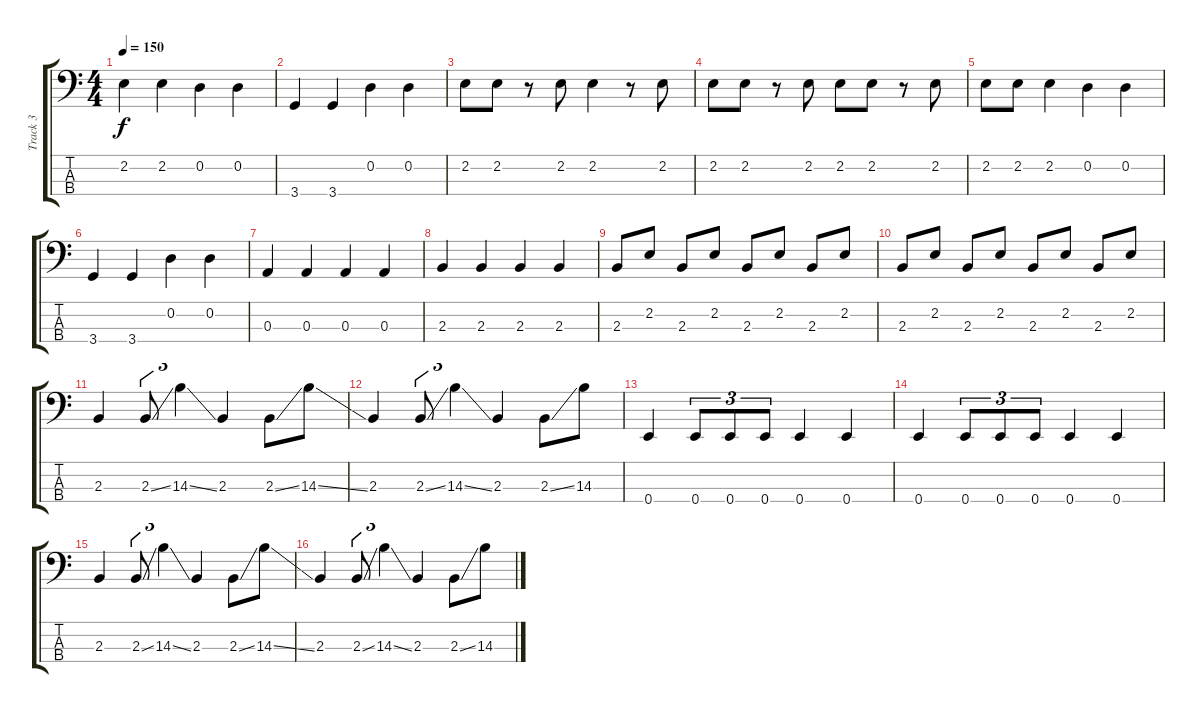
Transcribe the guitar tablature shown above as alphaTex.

\track ("Track 3" "Track 3") {instrument acousticbass}
\staff {score tabs}
\tuning (G2 D2 A1 E1) {hide}
\ts (4 4)
\tempo 150
\clef f4
\ks c
2.2.4{dy f} 2.2.4 0.2.4 0.2.4 |
3.4.4 3.4.4 0.2.4 0.2.4 |
2.2.8 2.2.8 r.8 2.2.8 2.2.4 r.8 2.2.8 |
2.2.8 2.2.8 r.8 2.2.8 2.2.8 2.2.8 r.8 2.2.8 |
2.2.8 2.2.8 2.2.4 0.2.4 0.2.4 |
3.4.4 3.4.4 0.2.4 0.2.4 |
0.3.4 0.3.4 0.3.4 0.3.4 |
2.3.4 2.3.4 2.3.4 2.3.4 |
2.3.8 2.2.8 2.3.8 2.2.8 2.3.8 2.2.8 2.3.8 2.2.8 |
2.3.8 2.2.8 2.3.8 2.2.8 2.3.8 2.2.8 2.3.8 2.2.8 |
2.3.4 2.3{ss}.8{tu (3 2)} 14.3{ss}.4{tu (3 2)} 2.3.4 2.3{ss}.8 14.3{ss}.8 |
2.3.4 2.3{ss}.8{tu (3 2)} 14.3{ss}.4{tu (3 2)} 2.3.4 2.3{ss}.8 14.3.8 |
0.4.4 0.4.8{tu (3 2)} 0.4.8{tu (3 2)} 0.4.8{tu (3 2)} 0.4.4 0.4.4 |
0.4.4 0.4.8{tu (3 2)} 0.4.8{tu (3 2)} 0.4.8{tu (3 2)} 0.4.4 0.4.4 |
2.3.4 2.3{ss}.8{tu (3 2)} 14.3{ss}.4{tu (3 2)} 2.3.4 2.3{ss}.8 14.3{ss}.8 |
2.3.4 2.3{ss}.8{tu (3 2)} 14.3{ss}.4{tu (3 2)} 2.3.4 2.3{ss}.8 14.3.8
